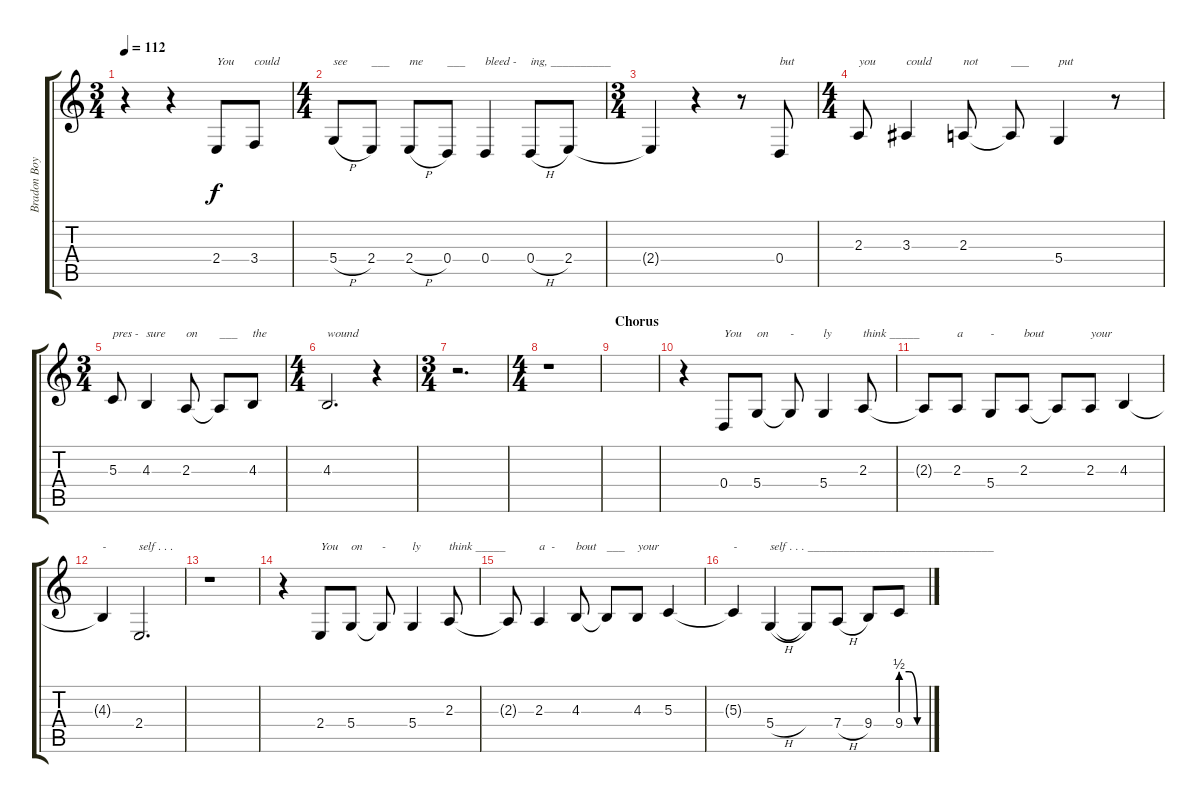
\track ("Bradon Boyd (vocal)" "Bradon Boy") {instrument lead3calliope}
\staff {score tabs}
\tuning (E4 B3 G3 D3 A2 E2) {hide}
\ts (3 4)
\tempo 112
\clef g2
\ks c
r.4{dy f} r.4 2.4.8{txt "You"} 3.4.8{txt "could"} |
\ts (4 4)
5.4{h}.8{txt "see"} 2.4.8{txt "___"} 2.4{h}.8{txt "me"} 0.4.8{txt "___"} 0.4.4{txt "bleed - "} 0.4{h}.8{txt "ing, __________"} 2.4.8 |
\ts (3 4)
2.4{t}.4 r.4 r.8 0.4.8{txt "but"} |
\ts (4 4)
2.3.8{txt "you"} 3.3.4{txt "could"} 2.3.8{txt "not"} 2.3{t}.8{txt "___"} 5.4.4{txt "put"} r.8 |
\ts (3 4)
5.3.8{txt "pres - "} 4.3.4{txt "sure"} 2.3.8{txt "on"} 2.3{t}.8{txt "___"} 4.3.8{txt "the"} |
\ts (4 4)
4.3.2{d txt "wound"} r.4 |
\ts (3 4)
r.2{d} |
\ts (4 4)
r.1 |
\section ("" "Chorus")
|
r.4 0.4.8{txt "You"} 5.4.8{txt "on"} 5.4{t}.8{txt "-"} 5.4.4{txt "ly"} 2.3.8{txt "think _____"} |
2.3{t}.8 2.3.8{txt "a"} 5.4.8{txt "-"} 2.3.8{txt "bout"} 2.3{t}.8 2.3.8{txt "your"} 4.3.4 |
4.3{t}.4{txt "-"} 2.4.2{d txt "self . . ."} |
r.1 |
r.4 2.4.8{txt "You"} 5.4.8{txt "on"} 5.4{t}.8{txt "-"} 5.4.4{txt "ly"} 2.3.8{txt "think _____"} |
2.3{t}.8 2.3.4{txt "a  -   "} 4.3.8{txt "bout"} 4.3{t}.8{txt "___"} 4.3.8{txt "your"} 5.3.4 |
5.3{t}.4{txt "-"} 5.4{h}.4{txt "self . . . _______________________________"} 5.4{t}.8 7.4{h}.8 9.4.8 9.4{be (custom 0 2 20 2 40 0 60 0)}.8
